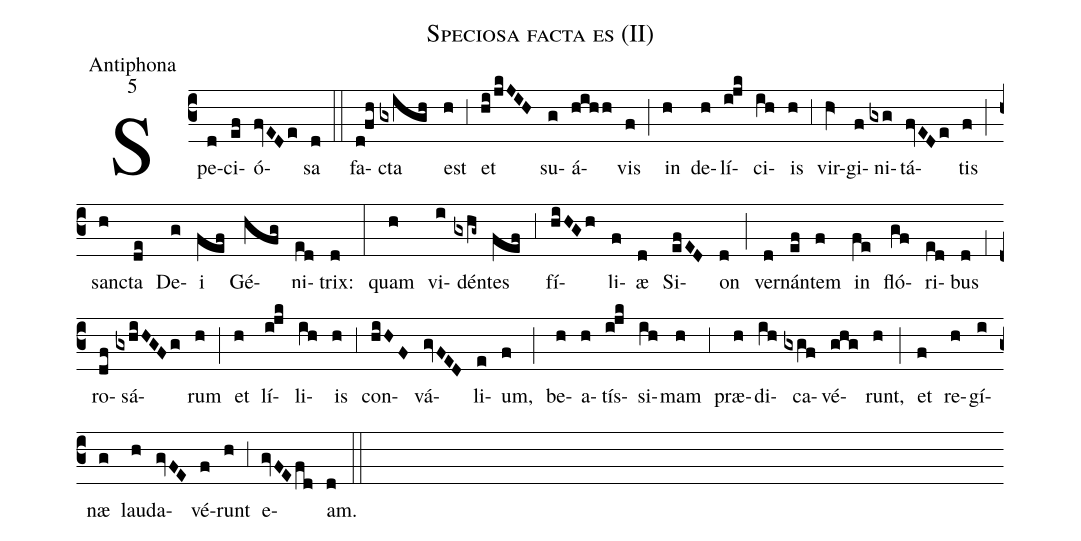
name:Speciosa facta es (II);
office-part:Antiphona;
mode:5;
%%
(c3) Spe(d)ci(ef)ó(fvEDe)sa(d) (::)
fa(d!fh)cta(gxigh) est(h) (,3) et(hi/jkJIH) su(g)á(hihh)vis(f) (;) in(h) de(h)lí(i!jk)ci(ih)is(h) (,3) vir(hV>)gi(f)ni(gxg)tá(fvEDe)tis(f) (;) san(h)cta(de) De(g)i(fef) Gé(hfg)ni(ed)trix:(d) (:)
quam(h) vi(i)dén(gxhg~)tes(fef) (,3) fí(hiHGh)li(f)æ(d) Si(efED)on(d) (;) ver(d)nán(ef)tem(f) in(fe) fló(gf)ri(ed)bus(d) (,1) ro(df)sá(gxhiHGFg)rum(h) (;) et(h) lí(i!jk)li(ih)is(h) (,3) con(hiHF)vá(gvFED)li(e)um,(f) (;) be(h)a(h)tís(i!jk)si(ih)mam(h) (,3) præ(h)di(ih)ca(gxgf)vé(ghg)runt,(h) (;) et(f) re(h)gí(i)næ(g) lau(h)da(gvFE)vé(f)runt(h) (,3) e(gvFE/fd)am.(d) (::)
